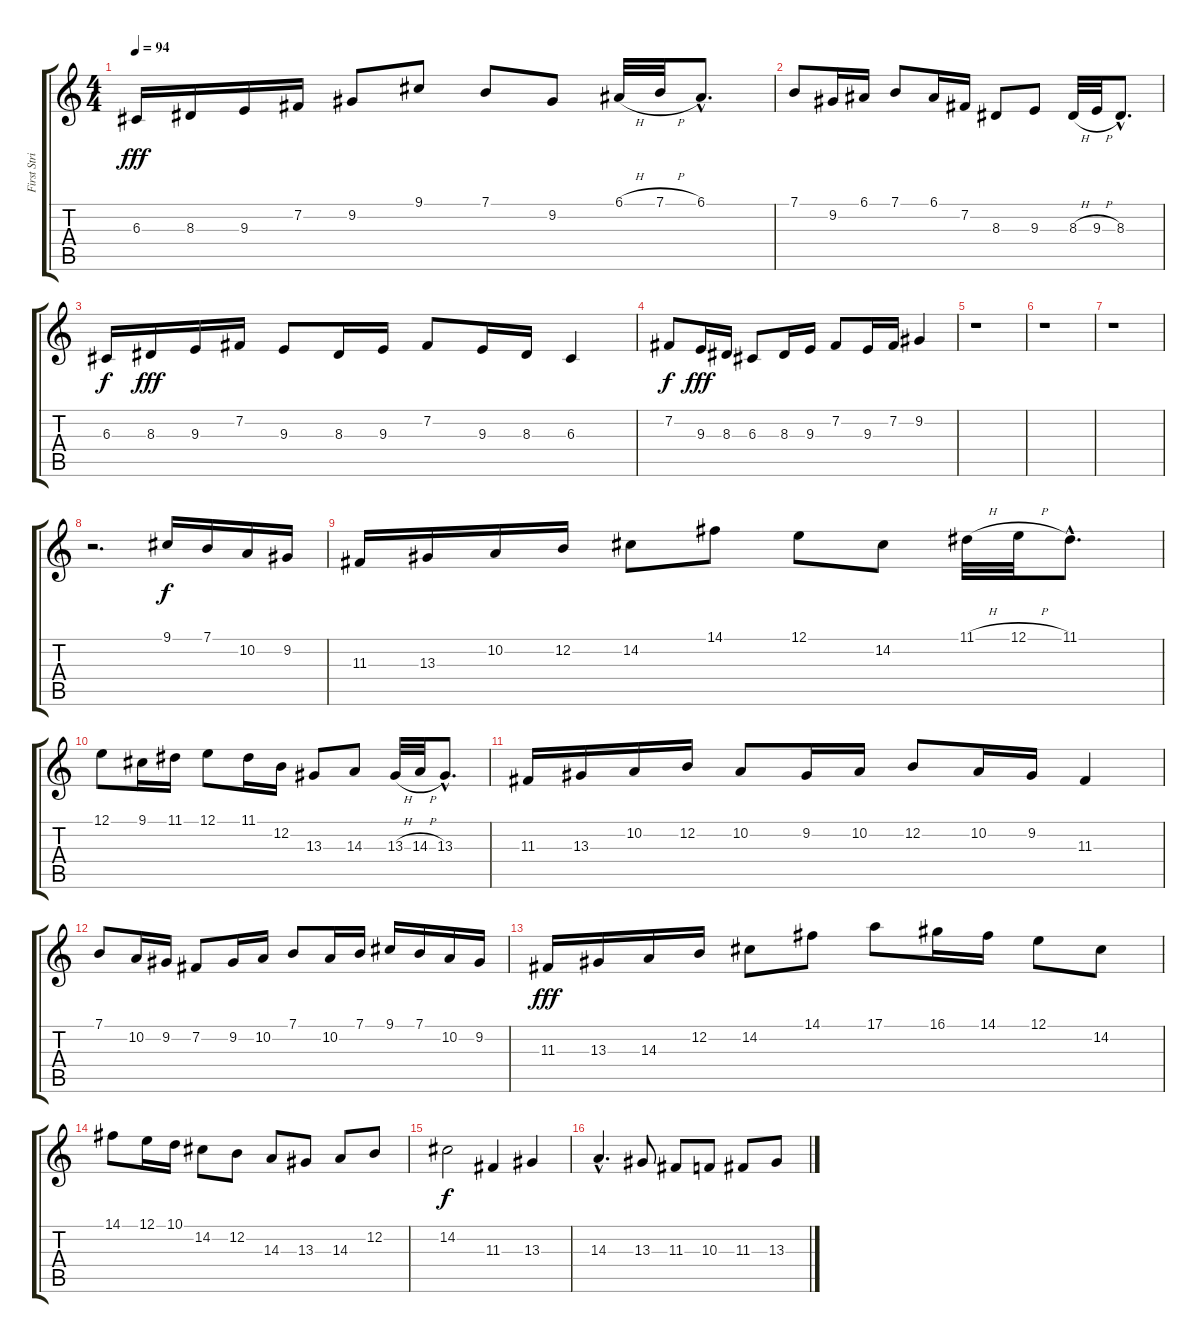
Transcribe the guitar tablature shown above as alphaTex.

\track ("First Strings " "First Stri") {instrument stringensemble1}
\staff {score tabs}
\tuning (E4 B3 G3 D3 A2 E2) {hide}
\ts (4 4)
\tempo 94
\clef g2
\ks c
6.3.16{dy fff} 8.3.16 9.3.16 7.2.16 9.2.8 9.1.8 7.1.8 9.2.8 6.1{h}.32 7.1{h}.32 6.1{hac}.8{d} |
7.1.8 9.2.16 6.1.16 7.1.8 6.1.16 7.2.16 8.3.8 9.3.8 8.3{h}.32 9.3{h}.32 8.3{hac}.8{d} |
6.3.16{dy f} 8.3.16{dy fff} 9.3.16 7.2.16 9.3.8 8.3.16 9.3.16 7.2.8 9.3.16 8.3.16 6.3.4 |
7.2.8{dy f} 9.3.16{dy fff} 8.3.16 6.3.8 8.3.16 9.3.16 7.2.8 9.3.16 7.2.16 9.2.4 |
r.1 |
r.1 |
r.1 |
r.2{d} 9.1.16{dy f} 7.1.16 10.2.16 9.2.16 |
11.3.16 13.3.16 10.2.16 12.2.16 14.2.8 14.1.8 12.1.8 14.2.8 11.1{h}.32 12.1{h}.32 11.1{hac}.8{d} |
12.1.8 9.1.16 11.1.16 12.1.8 11.1.16 12.2.16 13.3.8 14.3.8 13.3{h}.32 14.3{h}.32 13.3{hac}.8{d} |
11.3.16 13.3.16 10.2.16 12.2.16 10.2.8 9.2.16 10.2.16 12.2.8 10.2.16 9.2.16 11.3.4 |
7.1.8 10.2.16 9.2.16 7.2.8 9.2.16 10.2.16 7.1.8 10.2.16 7.1.16 9.1.16 7.1.16 10.2.16 9.2.16 |
11.3.16{dy fff} 13.3.16 14.3.16 12.2.16 14.2.8 14.1.8 17.1.8 16.1.16 14.1.16 12.1.8 14.2.8 |
14.1.8 12.1.16 10.1.16 14.2.8 12.2.8 14.3.8 13.3.8 14.3.8 12.2.8 |
14.2.2{dy f} 11.3.4 13.3.4 |
14.3{hac}.4{d} 13.3.8 11.3.8 10.3.8 11.3.8 13.3.8
